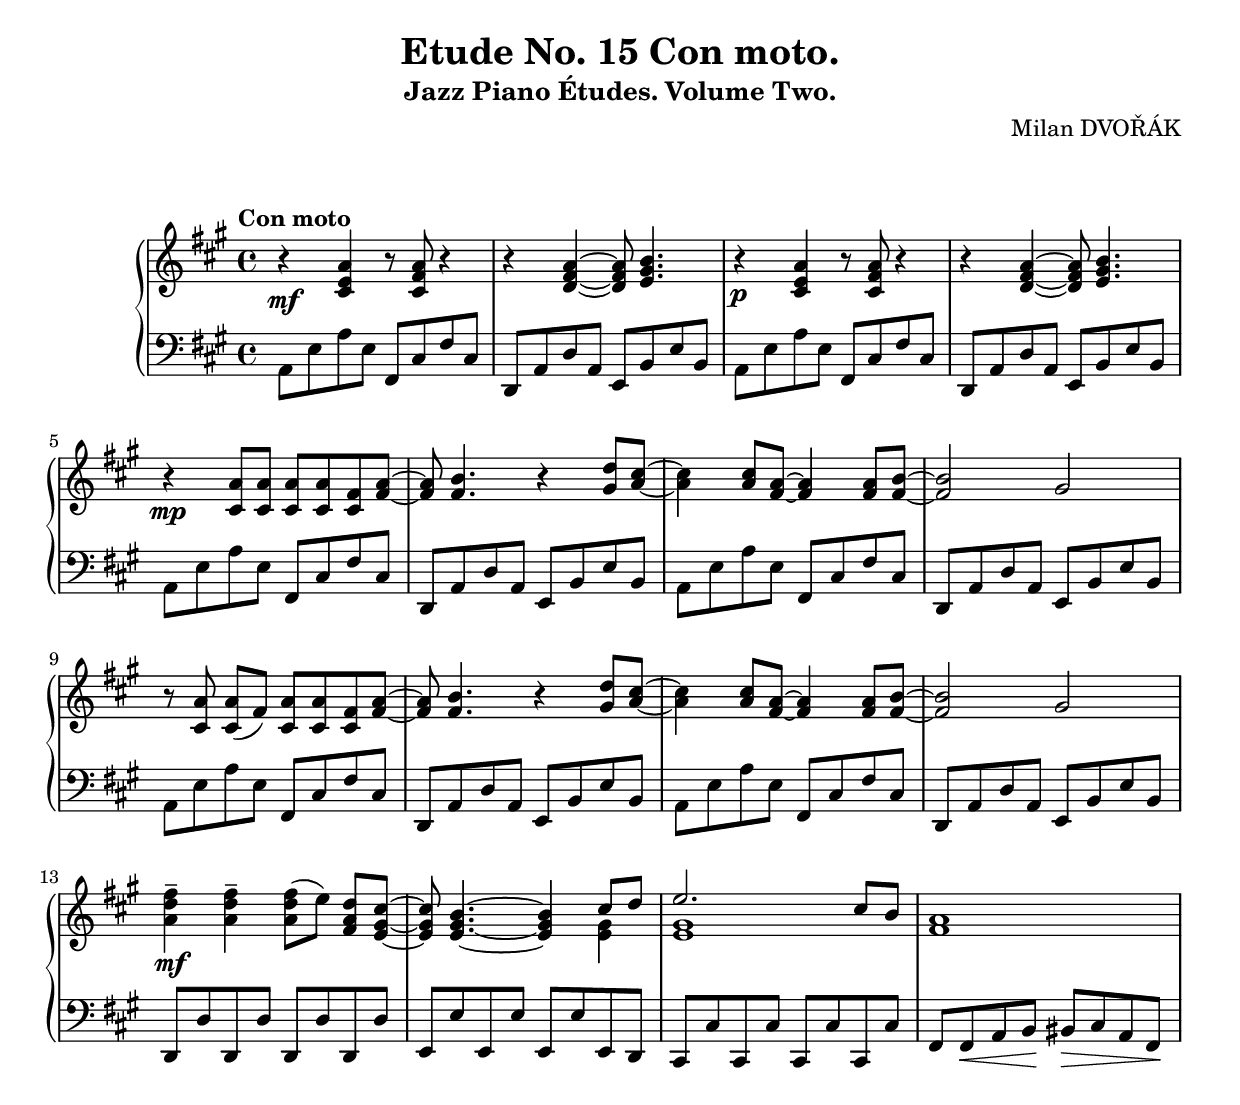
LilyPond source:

\version "2.18.2"

\header {
  title = "Etude No. 15 Con moto."
  subtitle = "Jazz Piano Études. Volume Two."
  composer = "Milan DVOŘÁK"
}
\markup { \vspace #2 }

\score {
  \new PianoStaff <<
    \new Staff = "upper"\relative c' {
      \clef treble
      \key a \major
      \time 4/4
      \tempo "Con moto"

      r4\mf <cis e a>4 r8 <cis fis a>8 r4 | r4 <d fis a>4~ <d fis a>8 <e gis b>4. |
      r4\p <cis e a>4 r8 <cis fis a>8 r4 | r4 <d fis a>4~ <d fis a>8 <e gis b>4. |

      r4\mp <cis a'>8 <cis a'> <cis a'> <cis a'> <cis fis> <fis a>~ | <fis a>8 <fis b>4. r4 <gis d'>8^ [<a cis>8]~ |
      <a cis>4 <a cis>8 <fis a>8~ <fis a>4 <fis a>8 <fis b>8~ | <fis b>2 gis2 |

      r8 <cis, a'>\noBeam <cis a'> (fis) <cis a'> <cis a'> <cis fis> <fis a>~ | <fis a>8 <fis b>4. r4 <gis d'>8^ [<a cis>8]~ |
      <a cis>4 <a cis>8 <fis a>8~ <fis a>4 <fis a>8 <fis b>8~ | <fis b>2 gis2 |

      <a d fis>4--\mf <a d fis>-- <a d fis>8 [(e')]\noBeam <fis, a d> <e gis cis>~ |
      <e gis cis>8 <e gis b>4.~ <e gis b>4 << { cis'8 d~ | e2. cis8 b } \\ { <e, gis>4 | <e gis>1 }  >> <fis a>1 |
    }
    \new Staff = "lower" \relative c {
      \clef bass
      \key a \major
      \time 4/4
      a8 e' a e  fis, cis' fis cis | d,8 a' d a e b' e b |
      a8 e' a e  fis, cis' fis cis | d,8 a' d a e b' e b |
      a8 e' a e  fis, cis' fis cis | d,8 a' d a e b' e b |
      a8 e' a e  fis, cis' fis cis | d,8 a' d a e b' e b |
      a8 e' a e  fis, cis' fis cis | d,8 a' d a e b' e b |
      a8 e' a e  fis, cis' fis cis | d,8 a' d a e b' e b |
      d,8 d' d, d' d, d' d, d' | e,8 e' e, e' e, e' e, d |
      cis8 cis' cis, cis' cis, cis' cis, cis' | fis,8 fis\< a b\! bis\> cis a fis\! |
    }
  >>


  \layout { }
  \midi {
    \context {
      \Score
      midiChannelMapping = #'instrument
    }
  }
}
